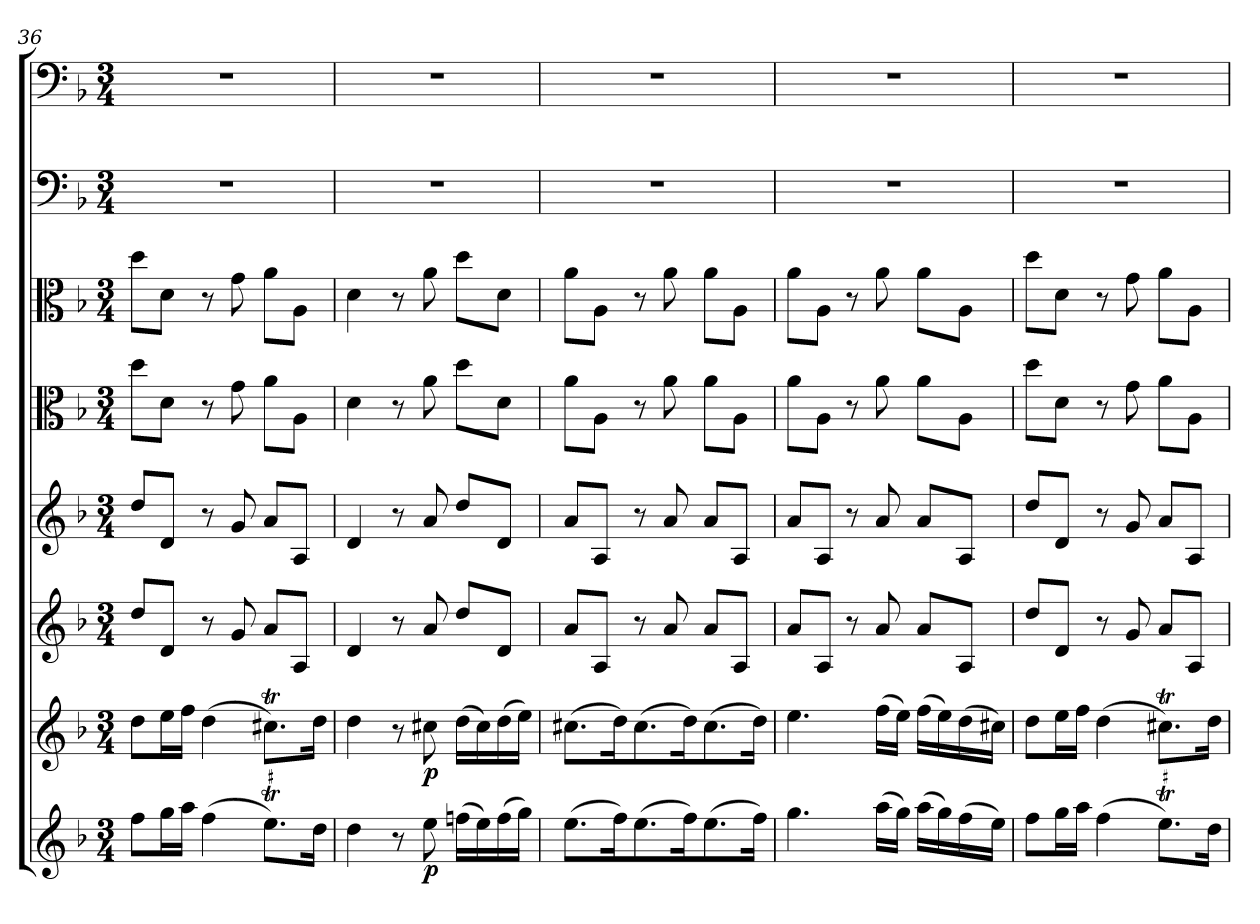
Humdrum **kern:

**kern	**dynam	**kern	**dynam	**kern	**kern	**kern	**kern	**kern	**kern
*part8	*part8	*part7	*part7	*part6	*part5	*part4	*part3	*part2	*part1
*staff8	*staff8	*staff7	*staff7	*staff6	*staff5	*staff4	*staff3	*staff2	*staff1
*clefG2	*	*clefG2	*	*clefG2	*clefG2	*clefC3	*clefC3	*clefF4	*clefF4
*k[b-]	*	*k[b-]	*	*k[b-]	*k[b-]	*k[b-]	*k[b-]	*k[b-]	*k[b-]
*d:	*	*d:	*	*d:	*d:	*d:	*d:	*d:	*d:
*M3/4	*	*M3/4	*	*M3/4	*M3/4	*M3/4	*M3/4	*M3/4	*M3/4
=36	=36	=36	=36	=36	=36	=36	=36	=36	=36
8ff\L	.	8dd\L	.	8dd/L	8dd/L	8dd\L	8dd\L	2.r	2.r
16gg\L	.	16ee\L	.	8d/J	8d/J	8d\J	8d\J	.	.
16aa\JJ	.	16ff\JJ	.	.	.	.	.	.	.
(4ff\	.	(4dd\	.	8r	8r	8r	8r	.	.
.	.	.	.	8g/	8g/	8g\	8g\	.	.
!LO:TR:acc=#	!	!	!	!	!	!	!	!	!
8.eeT\L)	.	8.cc#Xt\L)	.	8a/L	8a/L	8a\L	8a\L	.	.
.	.	.	.	8A/J	8A/J	8A\J	8A\J	.	.
16dd\Jk	.	16dd\Jk	.	.	.	.	.	.	.
=37	=37	=37	=37	=37	=37	=37	=37	=37	=37
4dd\	.	4dd\	.	4d/	4d/	4d\	4d\	2.r	2.r
8r	.	8r	.	8r	8r	8r	8r	.	.
8ee\	p	8cc#X\	p	8a/	8a/	8a\	8a\	.	.
(16ffn\LL	.	(16dd\LL	.	8dd/L	8dd/L	8dd\L	8dd\L	.	.
16ee\)	.	16cc#\)	.	.	.	.	.	.	.
(16ff\	.	(16dd\	.	8d/J	8d/J	8d\J	8d\J	.	.
16gg\JJ)	.	16ee\JJ)	.	.	.	.	.	.	.
=38	=38	=38	=38	=38	=38	=38	=38	=38	=38
(8.ee\L	.	(8.cc#X\L	.	8a/L	8a/L	8a\L	8a\L	2.r	2.r
.	.	.	.	8A/J	8A/J	8A\J	8A\J	.	.
16ff\K)	.	16dd\K)	.	.	.	.	.	.	.
(8.ee\	.	(8.cc#\	.	8r	8r	8r	8r	.	.
.	.	.	.	8a/	8a/	8a\	8a\	.	.
16ff\K)	.	16dd\K)	.	.	.	.	.	.	.
(8.ee\	.	(8.cc#\	.	8a/L	8a/L	8a\L	8a\L	.	.
.	.	.	.	8A/J	8A/J	8A\J	8A\J	.	.
16ff\Jk)	.	16dd\Jk)	.	.	.	.	.	.	.
=39	=39	=39	=39	=39	=39	=39	=39	=39	=39
4.gg\	.	4.ee\	.	8a/L	8a/L	8a\L	8a\L	2.r	2.r
.	.	.	.	8A/J	8A/J	8A\J	8A\J	.	.
.	.	.	.	8r	8r	8r	8r	.	.
(16aa\LL	.	(16ff\LL	.	8a/	8a/	8a\	8a\	.	.
16gg\JJ)	.	16ee\JJ)	.	.	.	.	.	.	.
(16aa\LL	.	(16ff\LL	.	8a/L	8a/L	8a\L	8a\L	.	.
16gg\)	.	16ee\)	.	.	.	.	.	.	.
(16ff\	.	(16dd\	.	8A/J	8A/J	8A\J	8A\J	.	.
16ee\JJ)	.	16cc#X\JJ)	.	.	.	.	.	.	.
=40	=40	=40	=40	=40	=40	=40	=40	=40	=40
8ff\L	.	8dd\L	.	8dd/L	8dd/L	8dd\L	8dd\L	2.r	2.r
16gg\L	.	16ee\L	.	8d/J	8d/J	8d\J	8d\J	.	.
16aa\JJ	.	16ff\JJ	.	.	.	.	.	.	.
(4ff\	.	(4dd\	.	8r	8r	8r	8r	.	.
.	.	.	.	8g/	8g/	8g\	8g\	.	.
!LO:TR:acc=#	!	!	!	!	!	!	!	!	!
8.eeT\L)	.	8.cc#Xt\L)	.	8a/L	8a/L	8a\L	8a\L	.	.
.	.	.	.	8A/J	8A/J	8A\J	8A\J	.	.
16dd\Jk	.	16dd\Jk	.	.	.	.	.	.	.
=	=	=	=	=	=	=	=	=	=
*-	*-	*-	*-	*-	*-	*-	*-	*-	*-
